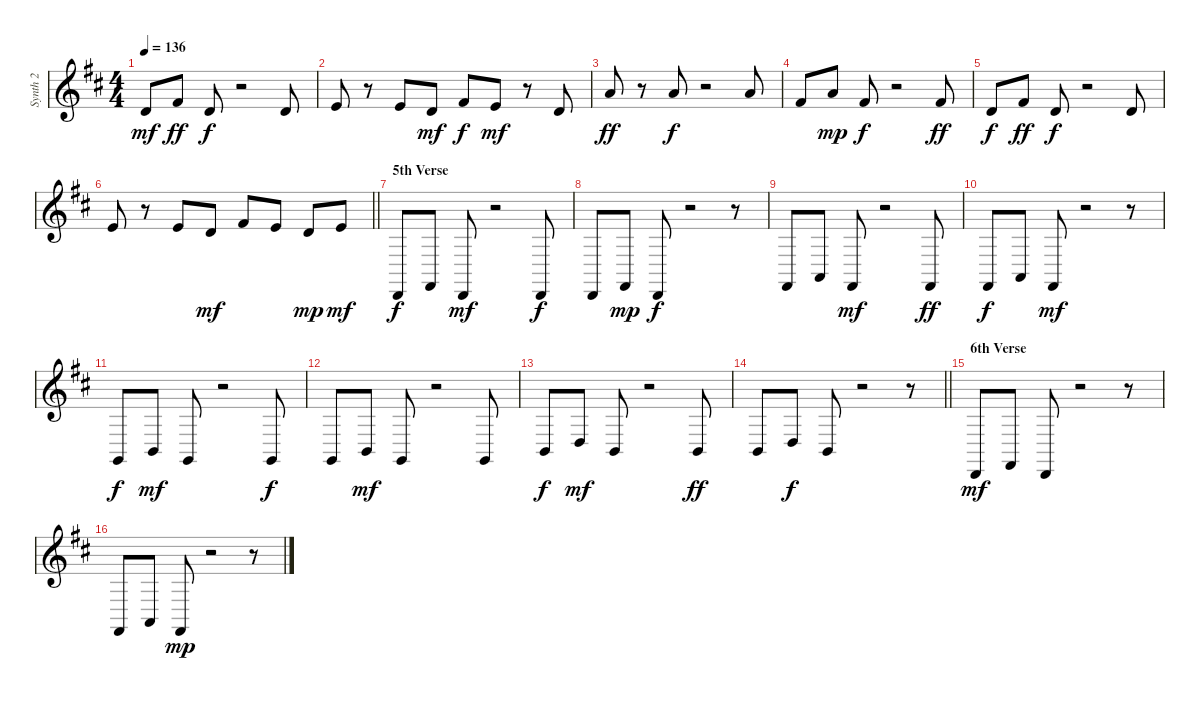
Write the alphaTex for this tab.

\track ("Synth 2" "Synth 2") {instrument pad3polysynth}
\staff {score}
\tuning (E4 B3 G3 D3 A2 D2) {hide}
\ts (4 4)
\tempo 136
\clef g2
\ks bminor
3.2.8{dy mf} 2.1.8{dy ff} 3.2.8{dy f} r.2 3.2.8 |
0.1.8 r.8 0.1.8 3.2.8{dy mf} 2.1.8{dy f} 0.1.8{dy mf} r.8 3.2.8 |
5.1.8{dy ff} r.8 5.1.8{dy f} r.2 5.1.8 |
2.1.8 5.1.8{dy mp} 2.1.8{dy f} r.2 2.1.8{dy ff} |
3.2.8{dy f} 2.1.8{dy ff} 3.2.8{dy f} r.2 3.2.8 |
\barLineRight lightlight
0.1.8 r.8 0.1.8 3.2.8{dy mf} 2.1.8 0.1.8 3.2.8{dy mp} 0.1.8{dy mf} |
\section ("" "5th Verse")
0.6.8{dy f} 4.6.8 0.6.8{dy mf} r.2 0.6.8{dy f} |
0.6.8 4.6.8{dy mp} 0.6.8{dy f} r.2 r.8 |
4.6.8 0.5.8 4.6.8{dy mf} r.2 4.6.8{dy ff} |
4.6.8{dy f} 0.5.8 4.6.8{dy mf} r.2 r.8 |
5.6.8{dy f} 2.5.8{dy mf} 5.6.8 r.2 5.6.8{dy f} |
5.6.8 2.5.8{dy mf} 5.6.8 r.2 5.6.8 |
2.5.8{dy f} 0.4.8{dy mf} 2.5.8 r.2 2.5.8{dy ff} |
\barLineRight lightlight
2.5.8 0.4.8{dy f} 2.5.8 r.2 r.8 |
\section ("" "6th Verse")
0.6.8{dy mf} 4.6.8 0.6.8 r.2 r.8 |
4.6.8 0.5.8 4.6.8{dy mp} r.2 r.8
